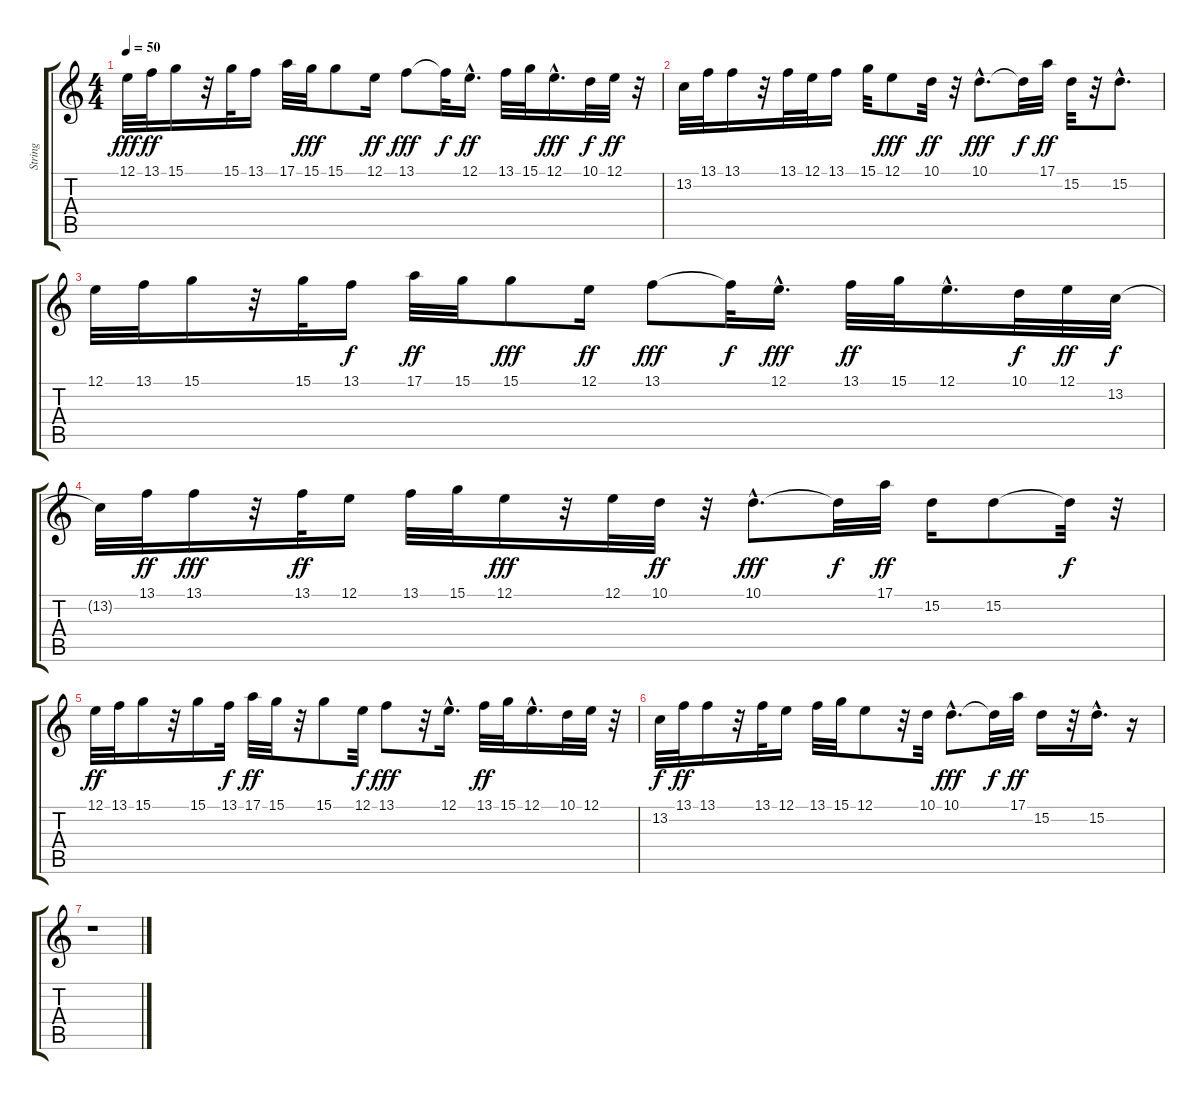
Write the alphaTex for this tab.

\track ("String" "String") {instrument stringensemble1}
\staff {score tabs}
\tuning (E4 B3 G3 D3 A2 E2) {hide}
\ts (4 4)
\tempo 50
\clef g2
\ks c
12.1.32{dy fff} 13.1.32{dy ff} 15.1.16 r.32 15.1.32 13.1.16 17.1.32 15.1.32{dy fff} 15.1.8 12.1.16{dy ff} 13.1.8{dy fff} 13.1{t}.32{dy f} 12.1{hac}.16{d dy ff} 13.1.32 15.1.32 12.1{hac}.16{d dy fff} 10.1.32{dy f} 12.1.32{dy ff} r.32 |
13.2.32 13.1.32 13.1.16 r.32 13.1.32 12.1.32 13.1.16 15.1.32 12.1.8{dy fff} 10.1.32{dy ff} r.32 10.1{hac}.8{d dy fff} 10.1{t}.32{dy f} 17.1.32{dy ff} 15.2.32 r.32 15.2{hac}.8{d} |
12.1.32 13.1.32 15.1.16 r.32 15.1.32 13.1.16{dy f} 17.1.32{dy ff} 15.1.32 15.1.8{dy fff} 12.1.16{dy ff} 13.1.8{dy fff} 13.1{t}.32{dy f} 12.1{hac}.16{d dy fff} 13.1.32{dy ff} 15.1.32 12.1{hac}.16{d} 10.1.32{dy f} 12.1.32{dy ff} 13.2.32{dy f} |
13.2{t}.32 13.1.32{dy ff} 13.1.16{dy fff} r.32 13.1.32{dy ff} 12.1.16 13.1.32 15.1.32 12.1.16{dy fff} r.32 12.1.32 10.1.32{dy ff} r.32 10.1{hac}.8{d dy fff} 10.1{t}.32{dy f} 17.1.32{dy ff} 15.2.16 15.2.8 15.2{t}.32{dy f} r.32 |
12.1.32{dy ff} 13.1.32 15.1.16 r.32 15.1.16 13.1.32{dy f} 17.1.32{dy ff} 15.1.32 r.32 15.1.8 12.1.32{dy f} 13.1.8{dy fff} r.32 12.1{hac}.16{d} 13.1.32{dy ff} 15.1.32 12.1{hac}.16{d} 10.1.32 12.1.32 r.32 |
13.2.32{dy f} 13.1.32{dy ff} 13.1.16 r.32 13.1.32 12.1.16 13.1.32 15.1.32 12.1.8 r.32 10.1.32 10.1{hac}.8{d dy fff} 10.1{t}.32{dy f} 17.1.32{dy ff} 15.2.16 r.32 15.2{hac}.16{d} r.16 |
r.1
